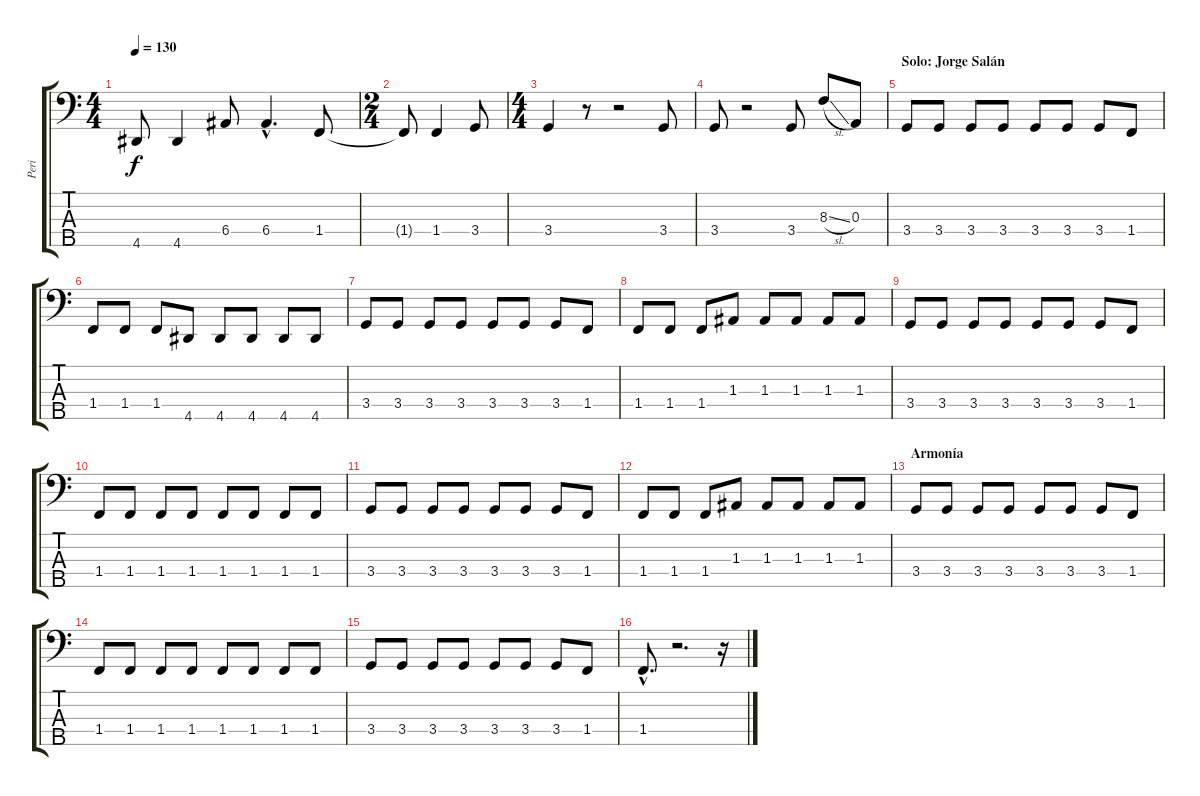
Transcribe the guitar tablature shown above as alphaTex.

\track ("Peri" "Peri") {instrument electricbassfinger}
\staff {score tabs}
\tuning (G2 D2 A1 E1 B0) {hide}
\ts (4 4)
\tempo 130
\clef f4
\ks c
4.5{t}.8{dy f} 4.5.4 6.4.8 6.4{hac}.4{d} 1.4.8 |
\ts (2 4)
1.4{t}.8 1.4.4 3.4.8 |
\ts (4 4)
3.4.4 r.8 r.2 3.4.8 |
3.4.8 r.2 3.4.8 8.3{sl}.8 0.3.8 |
\section ("" "Solo: Jorge Salán")
3.4.8 3.4.8 3.4.8 3.4.8 3.4.8 3.4.8 3.4.8 1.4.8 |
1.4.8 1.4.8 1.4.8 4.5.8 4.5.8 4.5.8 4.5.8 4.5.8 |
3.4.8 3.4.8 3.4.8 3.4.8 3.4.8 3.4.8 3.4.8 1.4.8 |
1.4.8 1.4.8 1.4.8 1.3.8 1.3.8 1.3.8 1.3.8 1.3.8 |
3.4.8 3.4.8 3.4.8 3.4.8 3.4.8 3.4.8 3.4.8 1.4.8 |
1.4.8 1.4.8 1.4.8 1.4.8 1.4.8 1.4.8 1.4.8 1.4.8 |
3.4.8 3.4.8 3.4.8 3.4.8 3.4.8 3.4.8 3.4.8 1.4.8 |
1.4.8 1.4.8 1.4.8 1.3.8 1.3.8 1.3.8 1.3.8 1.3.8 |
\section ("" "Armonía")
3.4.8 3.4.8 3.4.8 3.4.8 3.4.8 3.4.8 3.4.8 1.4.8 |
1.4.8 1.4.8 1.4.8 1.4.8 1.4.8 1.4.8 1.4.8 1.4.8 |
3.4.8 3.4.8 3.4.8 3.4.8 3.4.8 3.4.8 3.4.8 1.4.8 |
1.4{hac}.8{d} r.2{d} r.16
